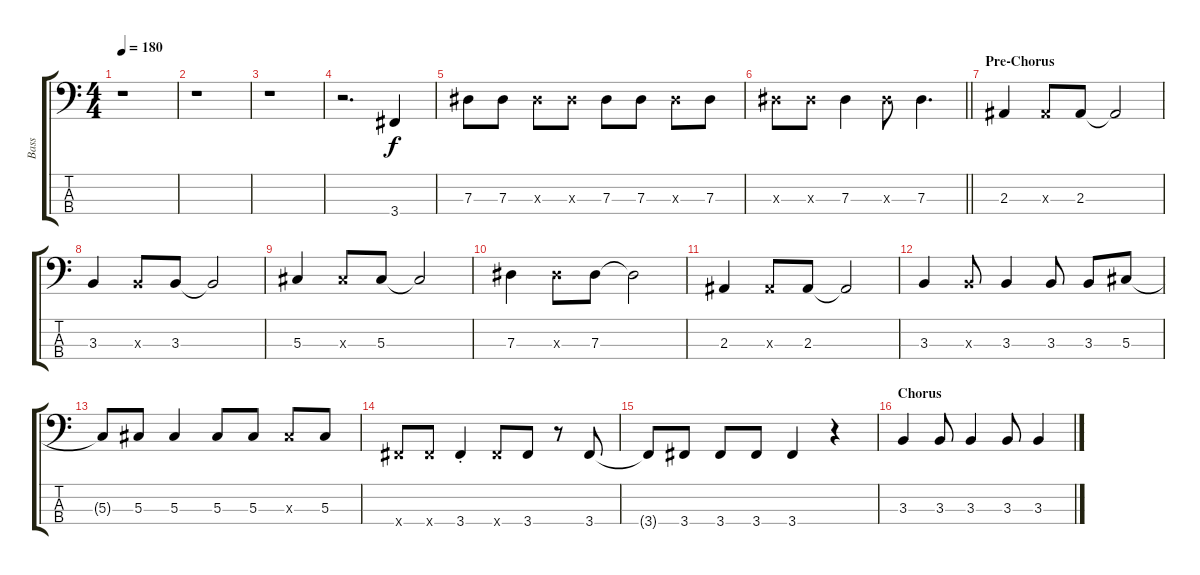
\track ("Bass" "Bass") {instrument electricbassfinger}
\staff {score tabs}
\tuning (Gb2 Db2 Ab1 Eb1) {hide}
\ts (4 4)
\tempo 180
\clef f4
\ks c
r.1{dy f} |
r.1 |
r.1 |
r.2{d} 3.4.4 |
7.3.8 7.3.8 7.3{x}.8 7.3{x}.8 7.3.8 7.3.8 7.3{x}.8 7.3.8 |
\barLineRight lightlight
7.3{x}.8 7.3{x}.8 7.3.4 7.3{x}.8 7.3.4{d} |
\section ("" "Pre-Chorus")
2.3.4 2.3{x}.8 2.3.8 2.3{t}.2 |
3.3.4 3.3{x}.8 3.3.8 3.3{t}.2 |
5.3.4 5.3{x}.8 5.3.8 5.3{t}.2 |
7.3.4 7.3{x}.8 7.3.8 7.3{t}.2 |
2.3.4 2.3{x}.8 2.3.8 2.3{t}.2 |
3.3.4 3.3{x}.8 3.3.4 3.3.8 3.3.8 5.3.8 |
5.3{t}.8 5.3.8 5.3.4 5.3.8 5.3.8 5.3{x}.8 5.3.8 |
3.4{x}.8 3.4{x}.8 3.4{st}.4 3.4{x}.8 3.4.8 r.8 3.4.8 |
3.4{t}.8 3.4.8 3.4.8 3.4.8 3.4.4 r.4 |
\section ("" "Chorus")
3.3.4 3.3.8 3.3.4 3.3.8 3.3.4
